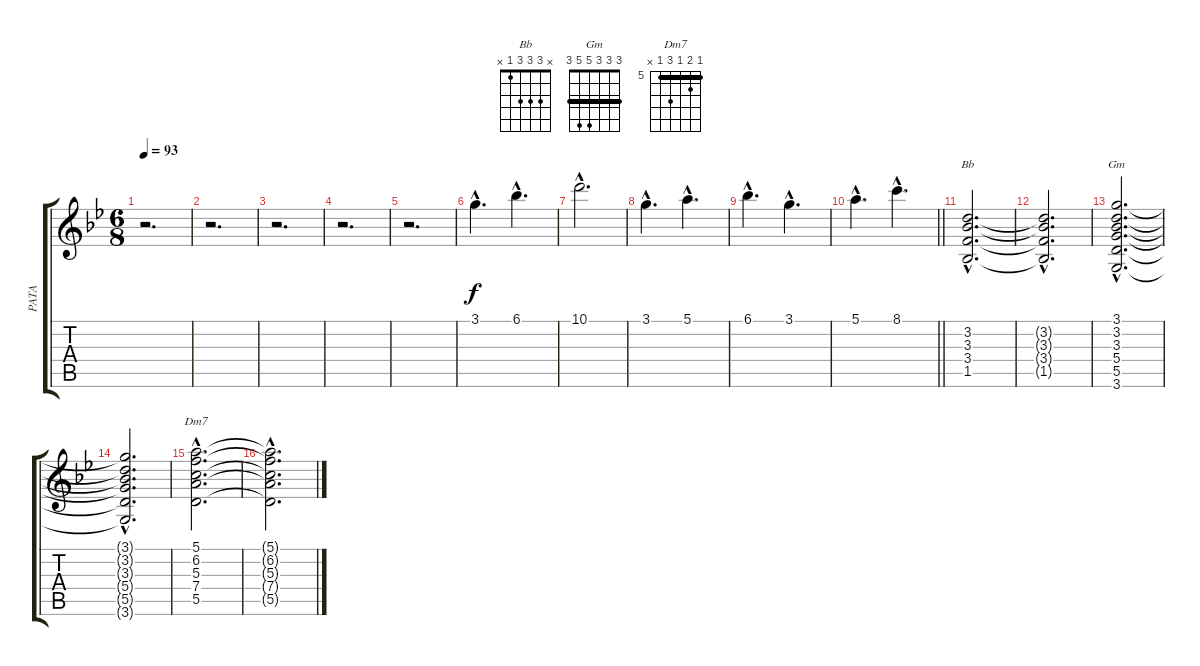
\track ("PATA" "PATA") {instrument electricguitarjazz}
\staff {score tabs}
\tuning (E4 B3 G3 D3 A2 E2) {hide}
\chord ("Bb" x 3 3 3 1 x)
\chord ("Gm" 3 3 3 5 5 3) {barre 3}
\chord ("Dm7" 5 6 5 7 5 x) {firstfret 5 barre 5}
\ts (6 8)
\tempo 93
\clef g2
\ks bb
r.2{d dy f} |
r.2{d} |
r.2{d} |
r.2{d} |
r.2{d} |
3.1{hac}.4{d instrument stringensemble1} 6.1{hac}.4{d} |
10.1{hac}.2{d} |
3.1{hac}.4{d} 5.1{hac}.4{d} |
6.1{hac}.4{d} 3.1{hac}.4{d} |
\barLineRight lightlight
5.1{hac}.4{d} 8.1{hac}.4{d} |
(3.2{hac} 3.3{hac} 3.4{hac} 1.5{hac}).2{d ch "Bb" volume 10} |
(3.2{hac t} 3.3{hac t} 3.4{hac t} 1.5{hac t}).2{d} |
(3.1{hac} 3.2{hac} 3.3{hac} 5.4{hac} 5.5{hac} 3.6{hac}).2{d ch "Gm"} |
(3.1{hac t} 3.2{hac t} 3.3{hac t} 5.4{hac t} 5.5{hac t} 3.6{hac t}).2{d} |
(5.1{hac} 6.2{hac} 5.3{hac} 7.4{hac} 5.5{hac}).2{d ch "Dm7"} |
(5.1{hac t} 6.2{hac t} 5.3{hac t} 7.4{hac t} 5.5{hac t}).2{d}
